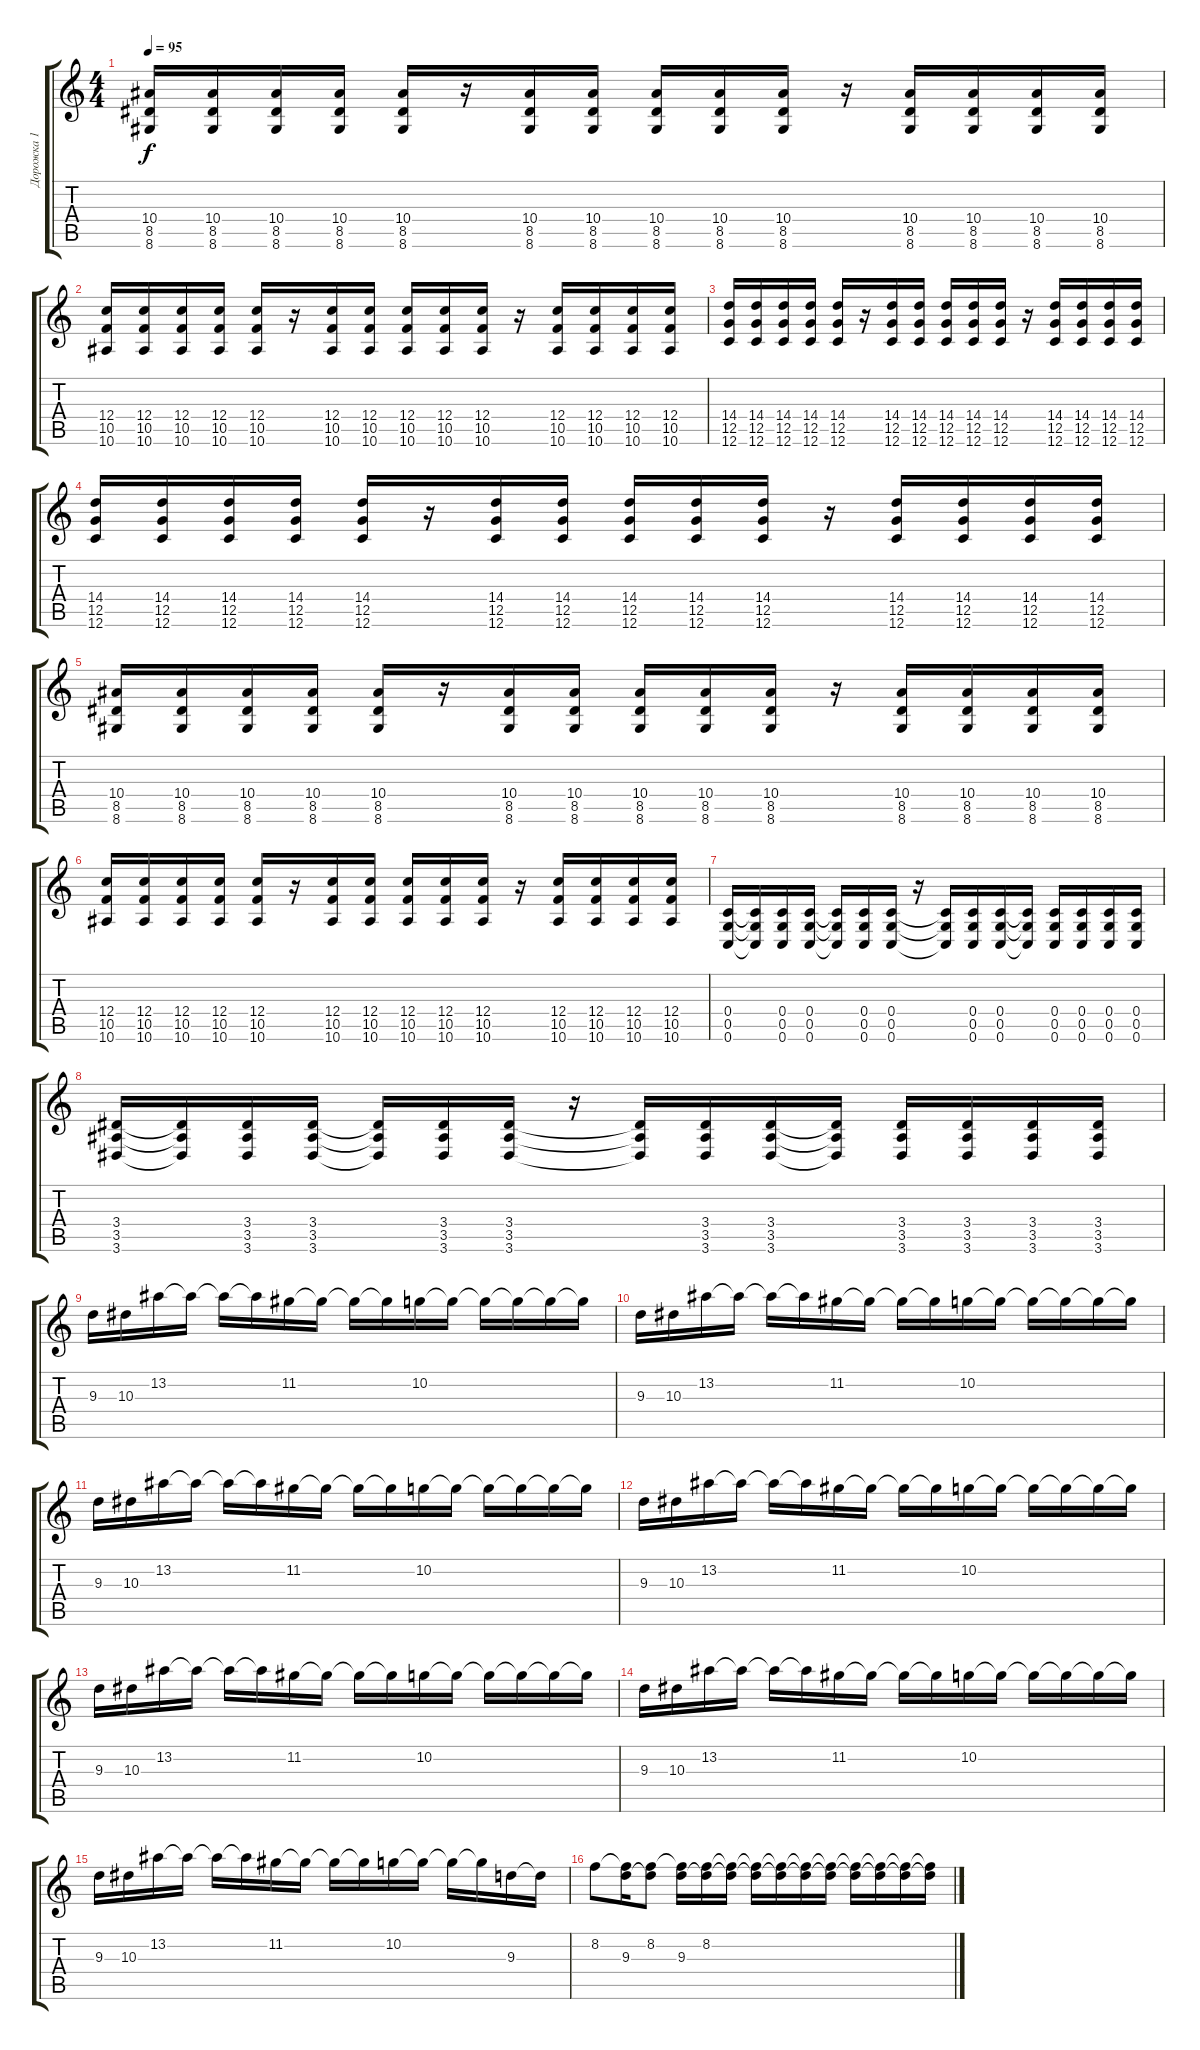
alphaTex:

\track ("Дорожка 1" "Дорожка 1") {instrument distortionguitar}
\staff {score tabs}
\tuning (D4 A3 F3 C3 G2 C2) {hide}
\ts (4 4)
\tempo 95
\clef g2
\ks c
(10.4 8.5 8.6).16{dy f instrument electricguitarclean} (10.4 8.5 8.6).16 (10.4 8.5 8.6).16 (10.4 8.5 8.6).16 (10.4 8.5 8.6).16 r.16 (10.4 8.5 8.6).16 (10.4 8.5 8.6).16 (10.4 8.5 8.6).16 (10.4 8.5 8.6).16 (10.4 8.5 8.6).16 r.16 (10.4 8.5 8.6).16 (10.4 8.5 8.6).16 (10.4 8.5 8.6).16 (10.4 8.5 8.6).16 |
(12.4 10.5 10.6).16 (12.4 10.5 10.6).16 (12.4 10.5 10.6).16 (12.4 10.5 10.6).16 (12.4 10.5 10.6).16 r.16 (12.4 10.5 10.6).16 (12.4 10.5 10.6).16 (12.4 10.5 10.6).16 (12.4 10.5 10.6).16 (12.4 10.5 10.6).16 r.16 (12.4 10.5 10.6).16 (12.4 10.5 10.6).16 (12.4 10.5 10.6).16 (12.4 10.5 10.6).16 |
(14.4 12.5 12.6).16 (14.4 12.5 12.6).16 (14.4 12.5 12.6).16 (14.4 12.5 12.6).16 (14.4 12.5 12.6).16 r.16 (14.4 12.5 12.6).16 (14.4 12.5 12.6).16 (14.4 12.5 12.6).16 (14.4 12.5 12.6).16 (14.4 12.5 12.6).16 r.16 (14.4 12.5 12.6).16 (14.4 12.5 12.6).16 (14.4 12.5 12.6).16 (14.4 12.5 12.6).16 |
(14.4 12.5 12.6).16 (14.4 12.5 12.6).16 (14.4 12.5 12.6).16 (14.4 12.5 12.6).16 (14.4 12.5 12.6).16 r.16 (14.4 12.5 12.6).16 (14.4 12.5 12.6).16 (14.4 12.5 12.6).16 (14.4 12.5 12.6).16 (14.4 12.5 12.6).16 r.16 (14.4 12.5 12.6).16 (14.4 12.5 12.6).16 (14.4 12.5 12.6).16 (14.4 12.5 12.6).16 |
(10.4 8.5 8.6).16 (10.4 8.5 8.6).16 (10.4 8.5 8.6).16 (10.4 8.5 8.6).16 (10.4 8.5 8.6).16 r.16 (10.4 8.5 8.6).16 (10.4 8.5 8.6).16 (10.4 8.5 8.6).16 (10.4 8.5 8.6).16 (10.4 8.5 8.6).16 r.16 (10.4 8.5 8.6).16 (10.4 8.5 8.6).16 (10.4 8.5 8.6).16 (10.4 8.5 8.6).16 |
(12.4 10.5 10.6).16 (12.4 10.5 10.6).16 (12.4 10.5 10.6).16 (12.4 10.5 10.6).16 (12.4 10.5 10.6).16 r.16 (12.4 10.5 10.6).16 (12.4 10.5 10.6).16 (12.4 10.5 10.6).16 (12.4 10.5 10.6).16 (12.4 10.5 10.6).16 r.16 (12.4 10.5 10.6).16 (12.4 10.5 10.6).16 (12.4 10.5 10.6).16 (12.4 10.5 10.6).16 |
(0.4 0.5 0.6).16{instrument distortionguitar} (0.4{t} 0.5{t} 0.6{t}).16 (0.4 0.5 0.6).16 (0.4 0.5 0.6).16 (0.4{t} 0.5{t} 0.6{t}).16 (0.4 0.5 0.6).16 (0.4 0.5 0.6).16 r.16 (0.4{t} 0.5{t} 0.6{t}).16 (0.4 0.5 0.6).16 (0.4 0.5 0.6).16 (0.4{t} 0.5{t} 0.6{t}).16 (0.4 0.5 0.6).16 (0.4 0.5 0.6).16 (0.4 0.5 0.6).16 (0.4 0.5 0.6).16 |
(3.4 3.5 3.6).16 (3.4{t} 3.5{t} 3.6{t}).16 (3.4 3.5 3.6).16 (3.4 3.5 3.6).16 (3.4{t} 3.5{t} 3.6{t}).16 (3.4 3.5 3.6).16 (3.4 3.5 3.6).16 r.16 (3.4{t} 3.5{t} 3.6{t}).16 (3.4 3.5 3.6).16 (3.4 3.5 3.6).16 (3.4{t} 3.5{t} 3.6{t}).16 (3.4 3.5 3.6).16 (3.4 3.5 3.6).16 (3.4 3.5 3.6).16 (3.4 3.5 3.6).16 |
9.3.16 10.3.16 13.2.16 13.2{t}.16 13.2{t}.16 13.2{t}.16 11.2.16 11.2{t}.16 11.2{t}.16 11.2{t}.16 10.2.16 10.2{t}.16 10.2{t}.16 10.2{t}.16 10.2{t}.16 10.2{t}.16 |
9.3.16 10.3.16 13.2.16 13.2{t}.16 13.2{t}.16 13.2{t}.16 11.2.16 11.2{t}.16 11.2{t}.16 11.2{t}.16 10.2.16 10.2{t}.16 10.2{t}.16 10.2{t}.16 10.2{t}.16 10.2{t}.16 |
9.3.16 10.3.16 13.2.16 13.2{t}.16 13.2{t}.16 13.2{t}.16 11.2.16 11.2{t}.16 11.2{t}.16 11.2{t}.16 10.2.16 10.2{t}.16 10.2{t}.16 10.2{t}.16 10.2{t}.16 10.2{t}.16 |
9.3.16 10.3.16 13.2.16 13.2{t}.16 13.2{t}.16 13.2{t}.16 11.2.16 11.2{t}.16 11.2{t}.16 11.2{t}.16 10.2.16 10.2{t}.16 10.2{t}.16 10.2{t}.16 10.2{t}.16 10.2{t}.16 |
9.3.16 10.3.16 13.2.16 13.2{t}.16 13.2{t}.16 13.2{t}.16 11.2.16 11.2{t}.16 11.2{t}.16 11.2{t}.16 10.2.16 10.2{t}.16 10.2{t}.16 10.2{t}.16 10.2{t}.16 10.2{t}.16 |
9.3.16 10.3.16 13.2.16 13.2{t}.16 13.2{t}.16 13.2{t}.16 11.2.16 11.2{t}.16 11.2{t}.16 11.2{t}.16 10.2.16 10.2{t}.16 10.2{t}.16 10.2{t}.16 10.2{t}.16 10.2{t}.16 |
9.3.16 10.3.16 13.2.16 13.2{t}.16 13.2{t}.16 13.2{t}.16 11.2.16 11.2{t}.16 11.2{t}.16 11.2{t}.16 10.2.16 10.2{t}.16 10.2{t}.16 10.2{t}.16 9.3.16 9.3{t}.16 |
8.2.8 (8.2{t} 9.3).16 (8.2 9.3{t}).8 (8.2{t} 9.3).16 (8.2 9.3{t}).16 (8.2{t} 9.3{t}).16 (8.2{t} 9.3{t}).16 (8.2{t} 9.3{t}).16 (8.2{t} 9.3{t}).16 (8.2{t} 9.3{t}).16 (8.2{t} 9.3{t}).16 (8.2{t} 9.3{t}).16 (8.2{t} 9.3{t}).16 (8.2{t} 9.3{t}).16
